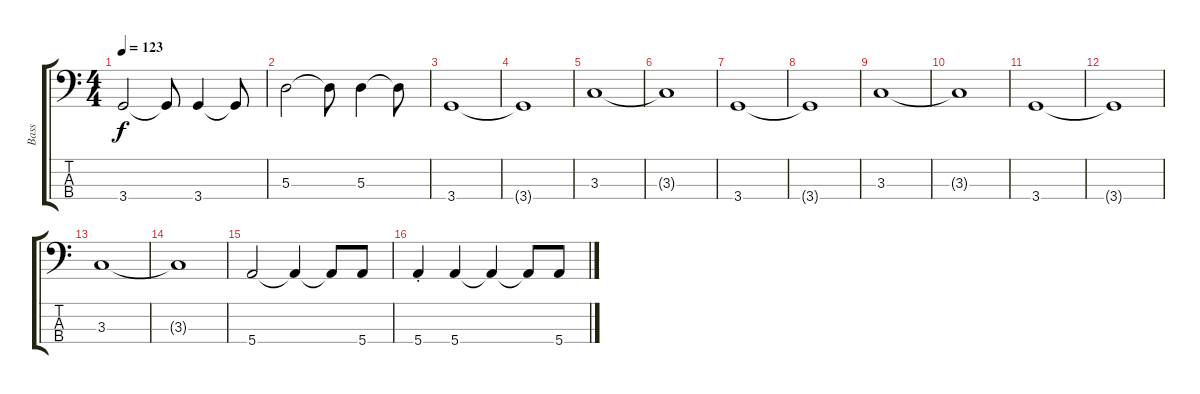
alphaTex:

\track ("Bass" "Bass") {instrument electricbassfinger}
\staff {score tabs}
\tuning (G2 D2 A1 E1) {hide}
\ts (4 4)
\tempo 123
\clef f4
\ks c
3.4.2{dy f} 3.4{t}.8 3.4.4 3.4{t}.8 |
5.3.2 5.3{t}.8 5.3.4 5.3{t}.8 |
3.4.1 |
3.4{t}.1 |
3.3.1 |
3.3{t}.1 |
3.4.1 |
3.4{t}.1 |
3.3.1 |
3.3{t}.1 |
3.4.1 |
3.4{t}.1 |
3.3.1 |
3.3{t}.1 |
5.4.2 5.4{t}.4 5.4{t}.8 5.4.8 |
5.4{st}.4 5.4.4 5.4{t}.4 5.4{t}.8 5.4.8
